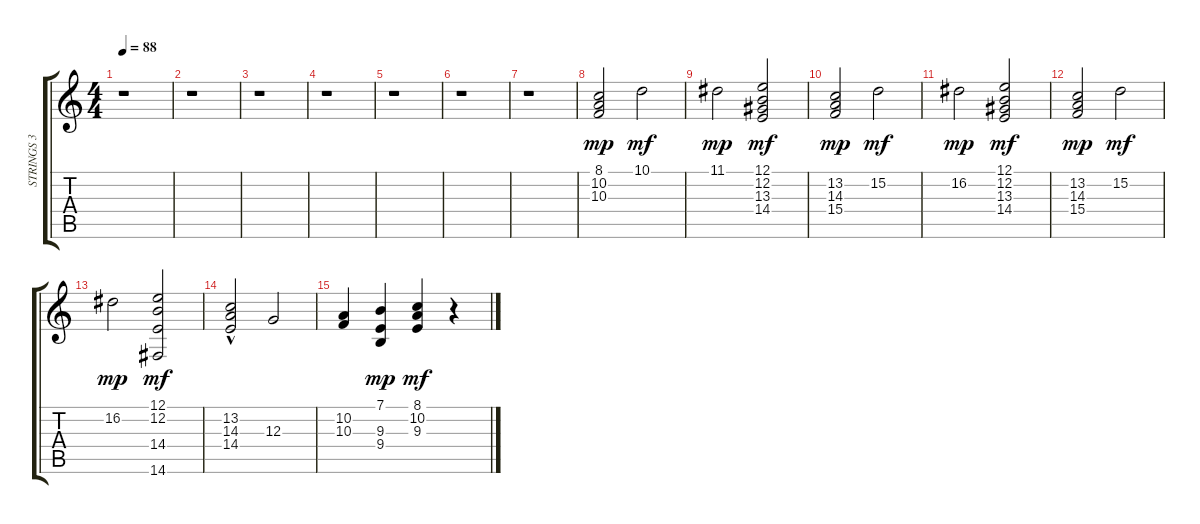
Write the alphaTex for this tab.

\track ("STRINGS 3" "STRINGS 3") {instrument stringensemble2}
\staff {score tabs}
\tuning (E4 B3 G3 D3 A2 E2) {hide}
\ts (4 4)
\tempo 88
\clef g2
\ks c
r.1{dy f} |
r.1 |
r.1 |
r.1 |
r.1 |
r.1 |
r.1 |
(8.1 10.2 10.3).2{dy mp} 10.1.2{dy mf} |
11.1.2{dy mp} (12.1 12.2 13.3 14.4).2{dy mf} |
(13.2 14.3 15.4).2{dy mp} 15.2.2{dy mf} |
16.2.2{dy mp} (12.1 12.2 13.3 14.4).2{dy mf} |
(13.2 14.3 15.4).2{dy mp} 15.2.2{dy mf} |
16.2.2{dy mp} (12.1 12.2 14.4 14.6).2{dy mf} |
(13.2 14.3 14.4{hac}).2 12.3.2 |
(10.2 10.3).4 (7.1 9.3 9.4).4{dy mp} (8.1 10.2 9.3).4{dy mf} r.4
